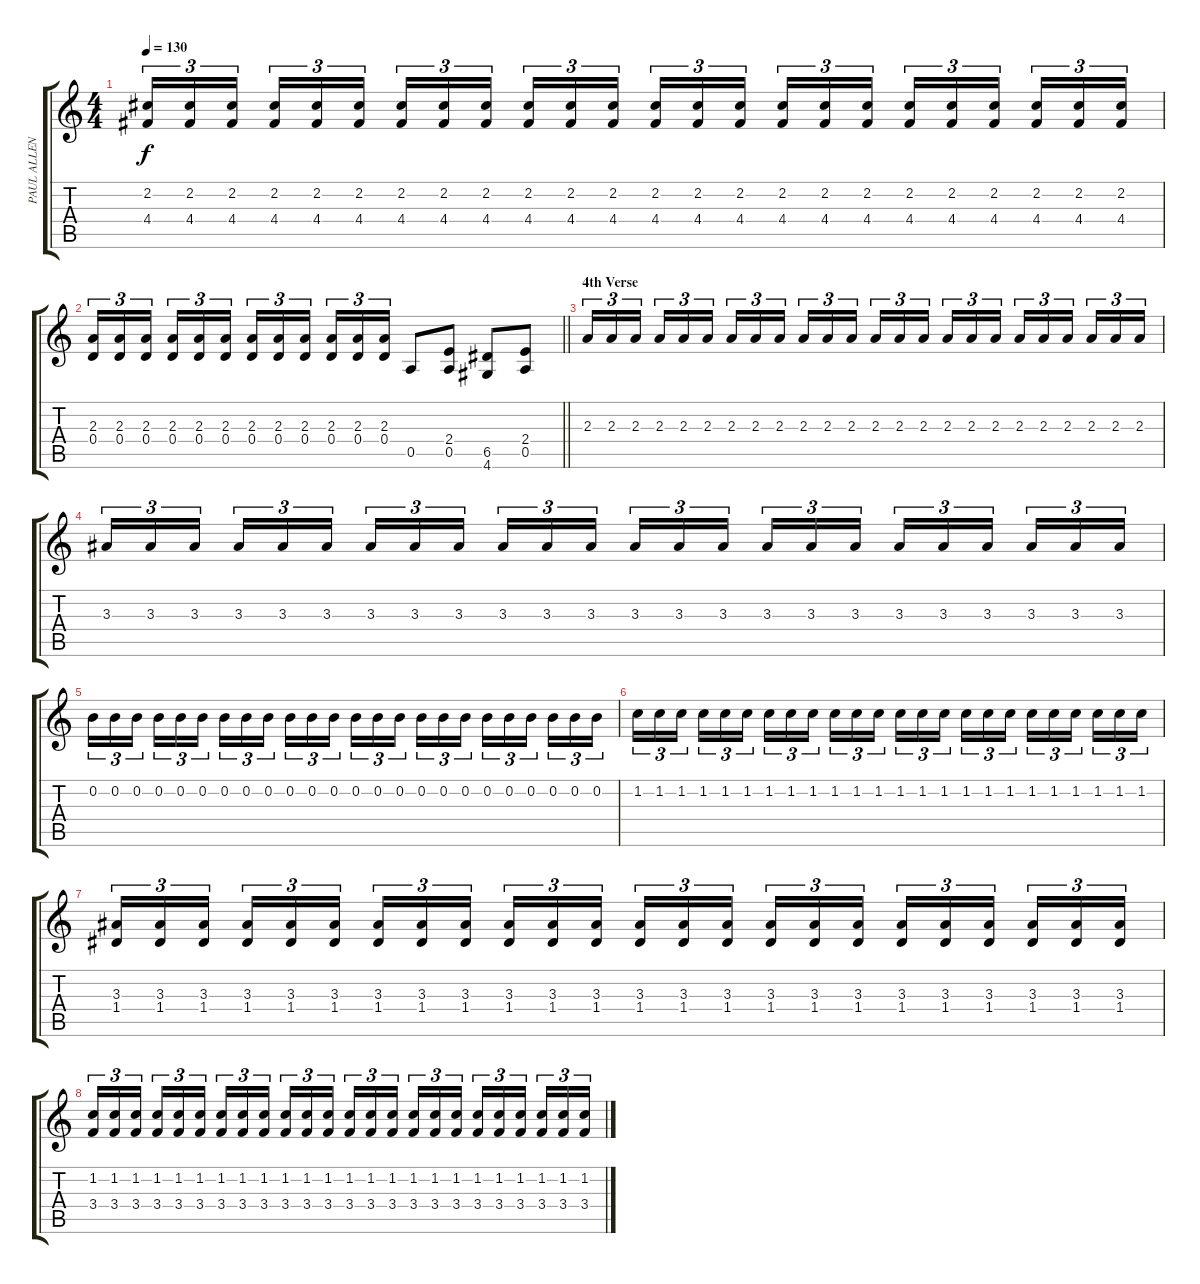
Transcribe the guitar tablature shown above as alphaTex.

\track ("PAUL ALLENDER" "PAUL ALLEN") {instrument overdrivenguitar}
\staff {score tabs}
\tuning (E4 B3 G3 D3 A2 E2) {hide}
\ts (4 4)
\tempo 130
\clef g2
\ks c
(2.2 4.4).16{tu (3 2) dy f} (2.2 4.4).16{tu (3 2)} (2.2 4.4).16{tu (3 2) beam splitsecondary} (2.2 4.4).16{tu (3 2)} (2.2 4.4).16{tu (3 2)} (2.2 4.4).16{tu (3 2)} (2.2 4.4).16{tu (3 2)} (2.2 4.4).16{tu (3 2)} (2.2 4.4).16{tu (3 2) beam splitsecondary} (2.2 4.4).16{tu (3 2)} (2.2 4.4).16{tu (3 2)} (2.2 4.4).16{tu (3 2)} (2.2 4.4).16{tu (3 2)} (2.2 4.4).16{tu (3 2)} (2.2 4.4).16{tu (3 2) beam splitsecondary} (2.2 4.4).16{tu (3 2)} (2.2 4.4).16{tu (3 2)} (2.2 4.4).16{tu (3 2)} (2.2 4.4).16{tu (3 2)} (2.2 4.4).16{tu (3 2)} (2.2 4.4).16{tu (3 2) beam splitsecondary} (2.2 4.4).16{tu (3 2)} (2.2 4.4).16{tu (3 2)} (2.2 4.4).16{tu (3 2)} |
\barLineRight lightlight
(2.3 0.4).16{tu (3 2)} (2.3 0.4).16{tu (3 2)} (2.3 0.4).16{tu (3 2) beam splitsecondary} (2.3 0.4).16{tu (3 2)} (2.3 0.4).16{tu (3 2)} (2.3 0.4).16{tu (3 2)} (2.3 0.4).16{tu (3 2)} (2.3 0.4).16{tu (3 2)} (2.3 0.4).16{tu (3 2) beam splitsecondary} (2.3 0.4).16{tu (3 2)} (2.3 0.4).16{tu (3 2)} (2.3 0.4).16{tu (3 2)} 0.5.8 (2.4 0.5).8 (6.5 4.6).8 (2.4 0.5).8 |
\section ("" "4th Verse")
2.3.16{tu (3 2)} 2.3.16{tu (3 2)} 2.3.16{tu (3 2) beam splitsecondary} 2.3.16{tu (3 2)} 2.3.16{tu (3 2)} 2.3.16{tu (3 2)} 2.3.16{tu (3 2)} 2.3.16{tu (3 2)} 2.3.16{tu (3 2) beam splitsecondary} 2.3.16{tu (3 2)} 2.3.16{tu (3 2)} 2.3.16{tu (3 2)} 2.3.16{tu (3 2)} 2.3.16{tu (3 2)} 2.3.16{tu (3 2) beam splitsecondary} 2.3.16{tu (3 2)} 2.3.16{tu (3 2)} 2.3.16{tu (3 2)} 2.3.16{tu (3 2)} 2.3.16{tu (3 2)} 2.3.16{tu (3 2) beam splitsecondary} 2.3.16{tu (3 2)} 2.3.16{tu (3 2)} 2.3.16{tu (3 2)} |
3.3.16{tu (3 2)} 3.3.16{tu (3 2)} 3.3.16{tu (3 2) beam splitsecondary} 3.3.16{tu (3 2)} 3.3.16{tu (3 2)} 3.3.16{tu (3 2)} 3.3.16{tu (3 2)} 3.3.16{tu (3 2)} 3.3.16{tu (3 2) beam splitsecondary} 3.3.16{tu (3 2)} 3.3.16{tu (3 2)} 3.3.16{tu (3 2)} 3.3.16{tu (3 2)} 3.3.16{tu (3 2)} 3.3.16{tu (3 2) beam splitsecondary} 3.3.16{tu (3 2)} 3.3.16{tu (3 2)} 3.3.16{tu (3 2)} 3.3.16{tu (3 2)} 3.3.16{tu (3 2)} 3.3.16{tu (3 2) beam splitsecondary} 3.3.16{tu (3 2)} 3.3.16{tu (3 2)} 3.3.16{tu (3 2)} |
0.2.16{tu (3 2)} 0.2.16{tu (3 2)} 0.2.16{tu (3 2) beam splitsecondary} 0.2.16{tu (3 2)} 0.2.16{tu (3 2)} 0.2.16{tu (3 2)} 0.2.16{tu (3 2)} 0.2.16{tu (3 2)} 0.2.16{tu (3 2) beam splitsecondary} 0.2.16{tu (3 2)} 0.2.16{tu (3 2)} 0.2.16{tu (3 2)} 0.2.16{tu (3 2)} 0.2.16{tu (3 2)} 0.2.16{tu (3 2) beam splitsecondary} 0.2.16{tu (3 2)} 0.2.16{tu (3 2)} 0.2.16{tu (3 2)} 0.2.16{tu (3 2)} 0.2.16{tu (3 2)} 0.2.16{tu (3 2) beam splitsecondary} 0.2.16{tu (3 2)} 0.2.16{tu (3 2)} 0.2.16{tu (3 2)} |
1.2.16{tu (3 2)} 1.2.16{tu (3 2)} 1.2.16{tu (3 2) beam splitsecondary} 1.2.16{tu (3 2)} 1.2.16{tu (3 2)} 1.2.16{tu (3 2)} 1.2.16{tu (3 2)} 1.2.16{tu (3 2)} 1.2.16{tu (3 2) beam splitsecondary} 1.2.16{tu (3 2)} 1.2.16{tu (3 2)} 1.2.16{tu (3 2)} 1.2.16{tu (3 2)} 1.2.16{tu (3 2)} 1.2.16{tu (3 2) beam splitsecondary} 1.2.16{tu (3 2)} 1.2.16{tu (3 2)} 1.2.16{tu (3 2)} 1.2.16{tu (3 2)} 1.2.16{tu (3 2)} 1.2.16{tu (3 2) beam splitsecondary} 1.2.16{tu (3 2)} 1.2.16{tu (3 2)} 1.2.16{tu (3 2)} |
(3.3 1.4).16{tu (3 2)} (3.3 1.4).16{tu (3 2)} (3.3 1.4).16{tu (3 2) beam splitsecondary} (3.3 1.4).16{tu (3 2)} (3.3 1.4).16{tu (3 2)} (3.3 1.4).16{tu (3 2)} (3.3 1.4).16{tu (3 2)} (3.3 1.4).16{tu (3 2)} (3.3 1.4).16{tu (3 2) beam splitsecondary} (3.3 1.4).16{tu (3 2)} (3.3 1.4).16{tu (3 2)} (3.3 1.4).16{tu (3 2)} (3.3 1.4).16{tu (3 2)} (3.3 1.4).16{tu (3 2)} (3.3 1.4).16{tu (3 2) beam splitsecondary} (3.3 1.4).16{tu (3 2)} (3.3 1.4).16{tu (3 2)} (3.3 1.4).16{tu (3 2)} (3.3 1.4).16{tu (3 2)} (3.3 1.4).16{tu (3 2)} (3.3 1.4).16{tu (3 2) beam splitsecondary} (3.3 1.4).16{tu (3 2)} (3.3 1.4).16{tu (3 2)} (3.3 1.4).16{tu (3 2)} |
(1.2 3.4).16{tu (3 2)} (1.2 3.4).16{tu (3 2)} (1.2 3.4).16{tu (3 2) beam splitsecondary} (1.2 3.4).16{tu (3 2)} (1.2 3.4).16{tu (3 2)} (1.2 3.4).16{tu (3 2)} (1.2 3.4).16{tu (3 2)} (1.2 3.4).16{tu (3 2)} (1.2 3.4).16{tu (3 2) beam splitsecondary} (1.2 3.4).16{tu (3 2)} (1.2 3.4).16{tu (3 2)} (1.2 3.4).16{tu (3 2)} (1.2 3.4).16{tu (3 2)} (1.2 3.4).16{tu (3 2)} (1.2 3.4).16{tu (3 2) beam splitsecondary} (1.2 3.4).16{tu (3 2)} (1.2 3.4).16{tu (3 2)} (1.2 3.4).16{tu (3 2)} (1.2 3.4).16{tu (3 2)} (1.2 3.4).16{tu (3 2)} (1.2 3.4).16{tu (3 2) beam splitsecondary} (1.2 3.4).16{tu (3 2)} (1.2 3.4).16{tu (3 2)} (1.2 3.4).16{tu (3 2)}
